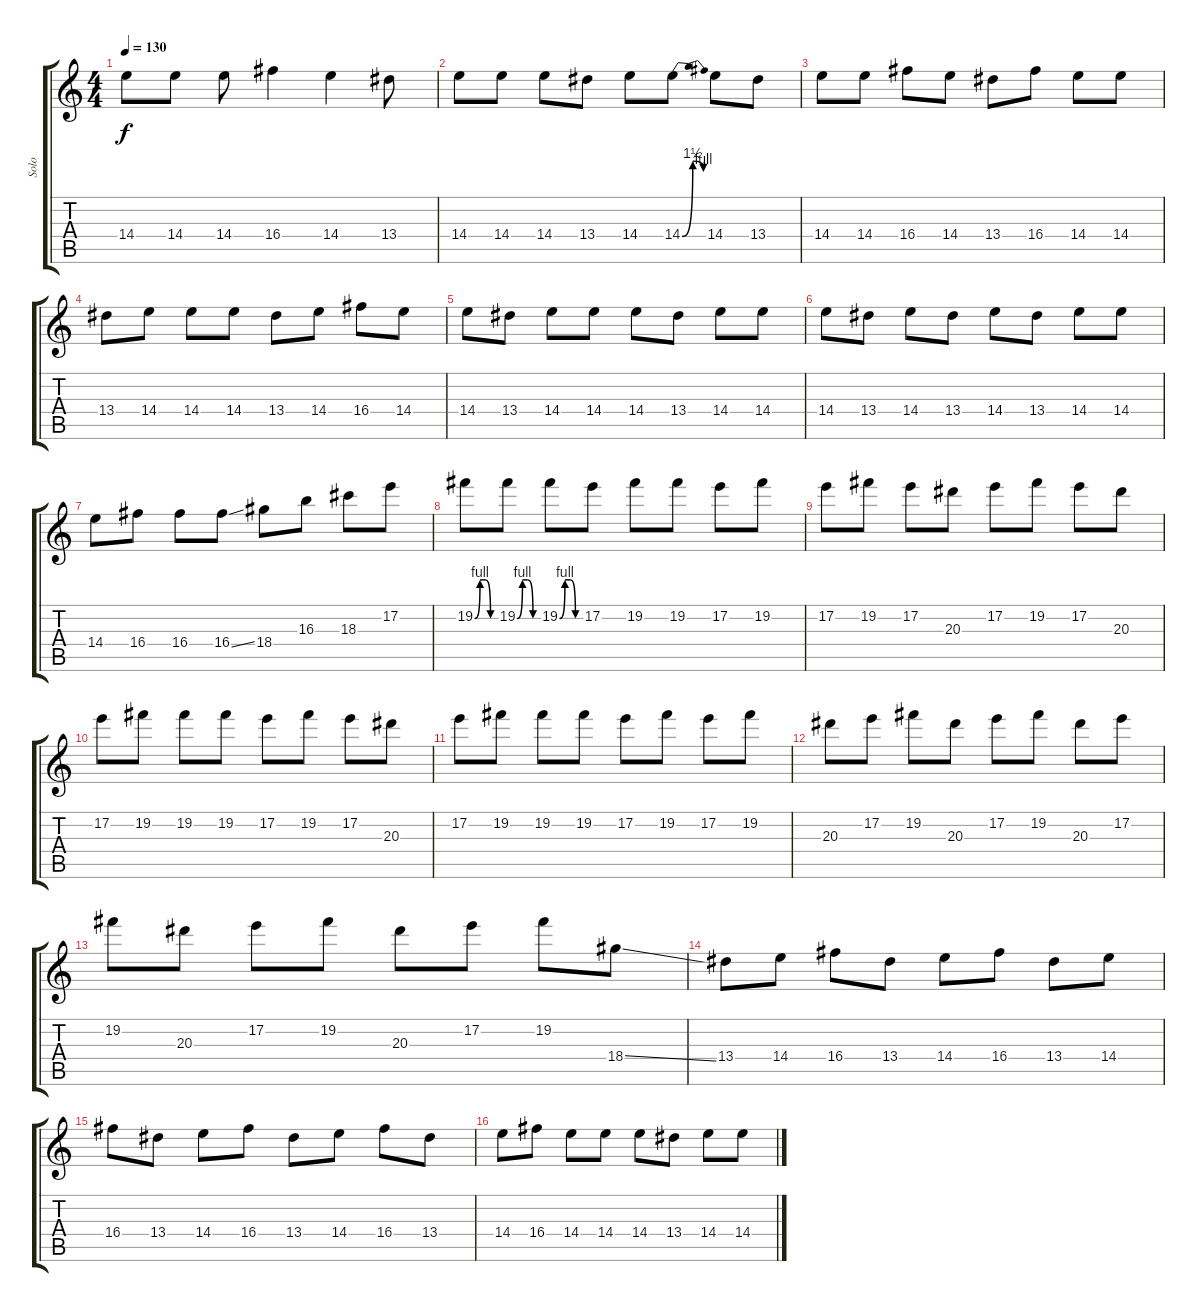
\track ("Solo" "Solo") {instrument electricguitarjazz}
\staff {score tabs}
\tuning (E4 B3 G3 D3 A2 E2) {hide}
\ts (4 4)
\tempo 130
\clef g2
\ks c
14.4.8{dy f} 14.4.8 14.4.8 16.4.4 14.4.4 13.4.8 |
14.4.8 14.4.8 14.4.8 13.4.8 14.4.8 14.4{be (bendrelease 0 0 30 6 30 6 60 4)}.8 14.4.8 13.4.8 |
14.4.8 14.4.8 16.4.8 14.4.8 13.4.8 16.4.8 14.4.8 14.4.8 |
13.4.8 14.4.8 14.4.8 14.4.8 13.4.8 14.4.8 16.4.8 14.4.8 |
14.4.8 13.4.8 14.4.8 14.4.8 14.4.8 13.4.8 14.4.8 14.4.8 |
14.4.8 13.4.8 14.4.8 13.4.8 14.4.8 13.4.8 14.4.8 14.4.8 |
14.4.8 16.4.8 16.4.8 16.4{ss}.8 18.4.8 16.3.8 18.3.8 17.2.8 |
19.2{be (custom 0 0 15 4 30 4 45 0 60 0)}.8 19.2{be (custom 0 0 15 4 30 4 45 0 60 0)}.8 19.2{be (custom 0 0 15 4 30 4 45 0 60 0)}.8 17.2.8 19.2.8 19.2.8 17.2.8 19.2.8 |
17.2.8 19.2.8 17.2.8 20.3.8 17.2.8 19.2.8 17.2.8 20.3.8 |
17.2.8 19.2.8 19.2.8 19.2.8 17.2.8 19.2.8 17.2.8 20.3.8 |
17.2.8 19.2.8 19.2.8 19.2.8 17.2.8 19.2.8 17.2.8 19.2.8 |
20.3.8 17.2.8 19.2.8 20.3.8 17.2.8 19.2.8 20.3.8 17.2.8 |
19.2.8 20.3.8 17.2.8 19.2.8 20.3.8 17.2.8 19.2.8 18.4{ss}.8 |
13.4.8 14.4.8 16.4.8 13.4.8 14.4.8 16.4.8 13.4.8 14.4.8 |
16.4.8 13.4.8 14.4.8 16.4.8 13.4.8 14.4.8 16.4.8 13.4.8 |
14.4.8 16.4.8 14.4.8 14.4.8 14.4.8 13.4.8 14.4.8 14.4.8
